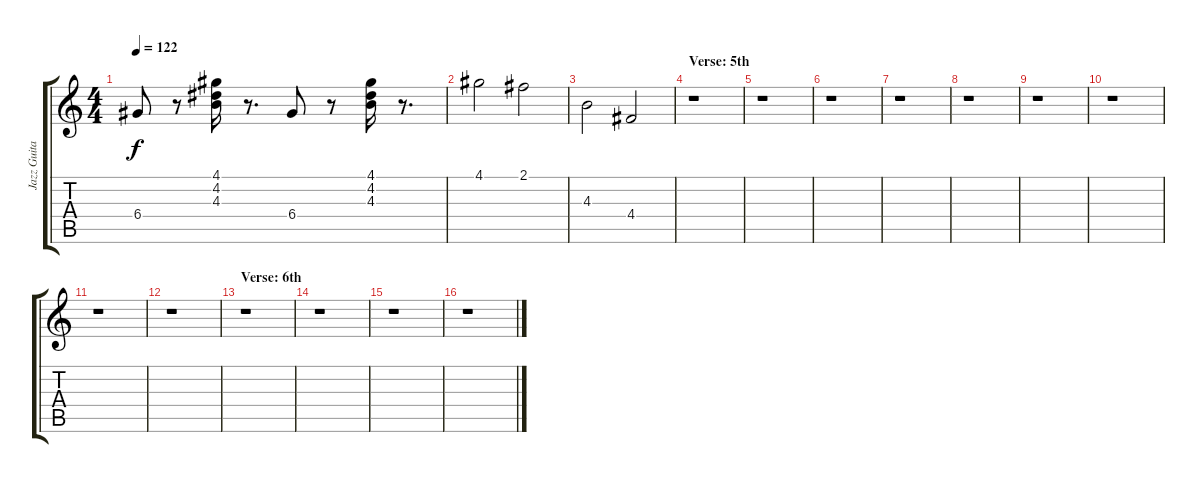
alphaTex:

\track ("Jazz Guitar" "Jazz Guita") {instrument electricguitarjazz}
\staff {score tabs}
\tuning (E4 B3 G3 D3 A2 E2) {hide}
\ts (4 4)
\tempo 122
\clef g2
\ks c
6.4.8{dy f} r.8 (4.1 4.2 4.3).16 r.8{d} 6.4.8 r.8 (4.1 4.2 4.3).16 r.8{d} |
4.1.2 2.1.2 |
4.3.2 4.4.2 |
\section ("" "Verse: 5th")
r.1 |
r.1 |
r.1 |
r.1 |
r.1 |
r.1 |
r.1 |
r.1 |
r.1 |
\section ("" "Verse: 6th")
r.1 |
r.1 |
r.1 |
r.1
